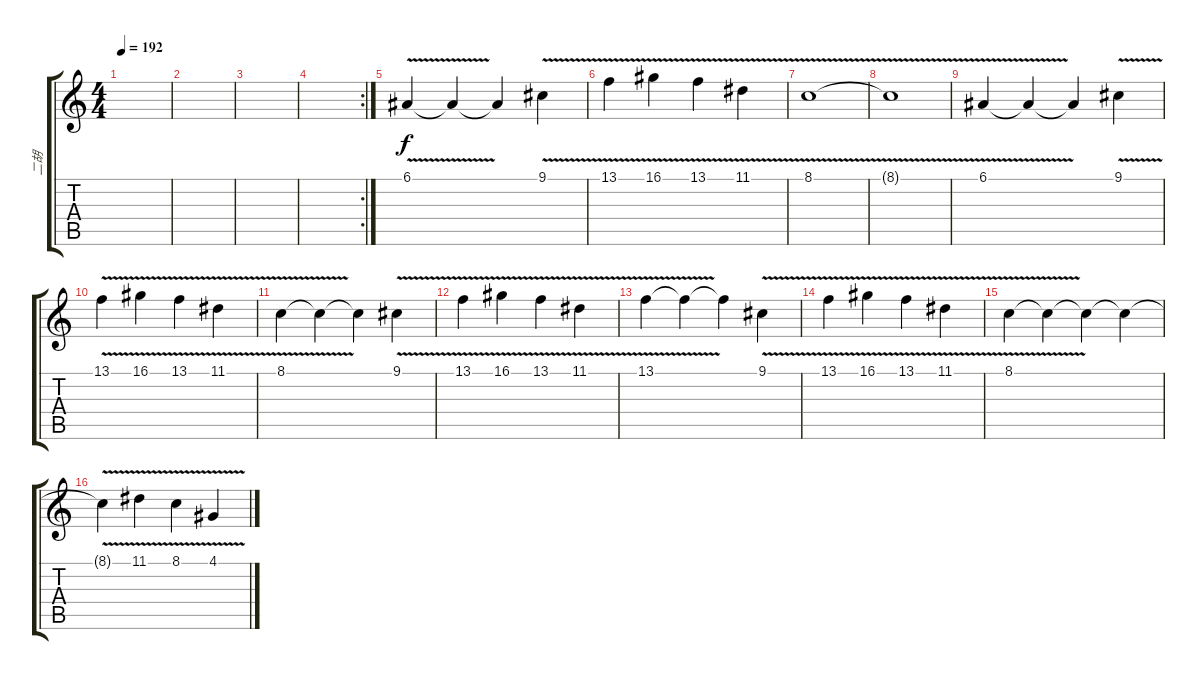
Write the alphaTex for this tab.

\track ("二胡" "二胡") {instrument violin}
\staff {score tabs}
\tuning (E4 B3 G3 D3 A2 E2) {hide}
\ts (4 4)
\tempo 192
\clef g2
\ks c
|
|
|
\rc 2
|
6.1{v}.4 6.1{t}.4 6.1{t}.4 9.1{v}.4 |
13.1{v}.4 16.1{v}.4 13.1{v}.4 11.1{v}.4 |
8.1{v}.1 |
8.1{t}.1 |
6.1{v}.4 6.1{t}.4 6.1{t}.4 9.1{v}.4 |
13.1{v}.4 16.1{v}.4 13.1{v}.4 11.1{v}.4 |
8.1{v}.4 8.1{t}.4 8.1{t}.4 9.1{v}.4 |
13.1{v}.4 16.1{v}.4 13.1{v}.4 11.1{v}.4 |
13.1{v}.4 13.1{t}.4 13.1{t}.4 9.1{v}.4 |
13.1{v}.4 16.1{v}.4 13.1{v}.4 11.1{v}.4 |
8.1{v}.4 8.1{t}.4 8.1{t}.4 8.1{t}.4 |
8.1{v t}.4 11.1{v}.4 8.1{v}.4 4.1{v}.4
